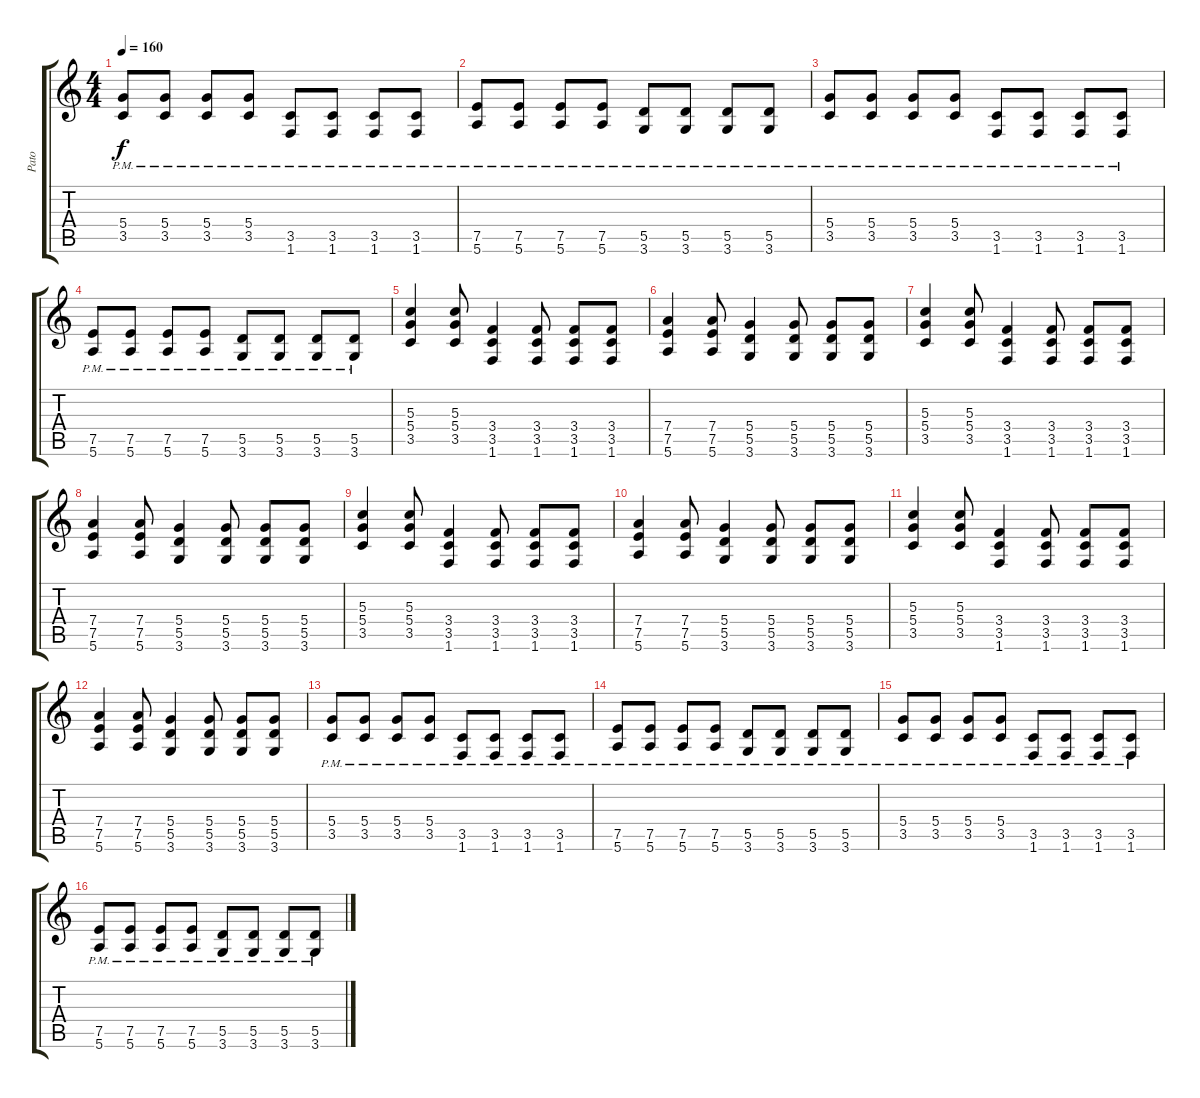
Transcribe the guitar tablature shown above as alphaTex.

\track ("Pato" "Pato") {instrument overdrivenguitar}
\staff {score tabs}
\tuning (E4 B3 G3 D3 A2 E2) {hide}
\ts (4 4)
\tempo 160
\clef g2
\ks c
(5.4{pm} 3.5{pm}).8{dy f} (5.4{pm} 3.5{pm}).8 (5.4{pm} 3.5{pm}).8 (5.4{pm} 3.5{pm}).8 (3.5{pm} 1.6{pm}).8 (3.5{pm} 1.6{pm}).8 (3.5{pm} 1.6{pm}).8 (3.5{pm} 1.6{pm}).8 |
(7.5{pm} 5.6{pm}).8 (7.5{pm} 5.6{pm}).8 (7.5{pm} 5.6{pm}).8 (7.5{pm} 5.6{pm}).8 (5.5{pm} 3.6{pm}).8 (5.5{pm} 3.6{pm}).8 (5.5{pm} 3.6{pm}).8 (5.5{pm} 3.6).8 |
(5.4{pm} 3.5{pm}).8 (5.4{pm} 3.5{pm}).8 (5.4{pm} 3.5{pm}).8 (5.4{pm} 3.5{pm}).8 (3.5{pm} 1.6{pm}).8 (3.5{pm} 1.6{pm}).8 (3.5{pm} 1.6{pm}).8 (3.5{pm} 1.6{pm}).8 |
(7.5{pm} 5.6{pm}).8 (7.5{pm} 5.6{pm}).8 (7.5{pm} 5.6{pm}).8 (7.5{pm} 5.6{pm}).8 (5.5{pm} 3.6{pm}).8 (5.5{pm} 3.6{pm}).8 (5.5{pm} 3.6{pm}).8 (5.5{pm} 3.6).8 |
(5.3 5.4 3.5).4 (5.3 5.4 3.5).8 (3.4 3.5 1.6).4 (3.4 3.5 1.6).8 (3.4 3.5 1.6).8 (3.4 3.5 1.6).8 |
(7.4 7.5 5.6).4 (7.4 7.5 5.6).8 (5.4 5.5 3.6).4 (5.4 5.5 3.6).8 (5.4 5.5 3.6).8 (5.4 5.5 3.6).8 |
(5.3 5.4 3.5).4 (5.3 5.4 3.5).8 (3.4 3.5 1.6).4 (3.4 3.5 1.6).8 (3.4 3.5 1.6).8 (3.4 3.5 1.6).8 |
(7.4 7.5 5.6).4 (7.4 7.5 5.6).8 (5.4 5.5 3.6).4 (5.4 5.5 3.6).8 (5.4 5.5 3.6).8 (5.4 5.5 3.6).8 |
(5.3 5.4 3.5).4 (5.3 5.4 3.5).8 (3.4 3.5 1.6).4 (3.4 3.5 1.6).8 (3.4 3.5 1.6).8 (3.4 3.5 1.6).8 |
(7.4 7.5 5.6).4 (7.4 7.5 5.6).8 (5.4 5.5 3.6).4 (5.4 5.5 3.6).8 (5.4 5.5 3.6).8 (5.4 5.5 3.6).8 |
(5.3 5.4 3.5).4 (5.3 5.4 3.5).8 (3.4 3.5 1.6).4 (3.4 3.5 1.6).8 (3.4 3.5 1.6).8 (3.4 3.5 1.6).8 |
(7.4 7.5 5.6).4 (7.4 7.5 5.6).8 (5.4 5.5 3.6).4 (5.4 5.5 3.6).8 (5.4 5.5 3.6).8 (5.4 5.5 3.6).8 |
(5.4{pm} 3.5{pm}).8 (5.4{pm} 3.5{pm}).8 (5.4{pm} 3.5{pm}).8 (5.4{pm} 3.5{pm}).8 (3.5{pm} 1.6{pm}).8 (3.5{pm} 1.6{pm}).8 (3.5{pm} 1.6{pm}).8 (3.5{pm} 1.6{pm}).8 |
(7.5{pm} 5.6{pm}).8 (7.5{pm} 5.6{pm}).8 (7.5{pm} 5.6{pm}).8 (7.5{pm} 5.6{pm}).8 (5.5{pm} 3.6{pm}).8 (5.5{pm} 3.6{pm}).8 (5.5{pm} 3.6{pm}).8 (5.5{pm} 3.6).8 |
(5.4{pm} 3.5{pm}).8 (5.4{pm} 3.5{pm}).8 (5.4{pm} 3.5{pm}).8 (5.4{pm} 3.5{pm}).8 (3.5{pm} 1.6{pm}).8 (3.5{pm} 1.6{pm}).8 (3.5{pm} 1.6{pm}).8 (3.5{pm} 1.6{pm}).8 |
(7.5{pm} 5.6{pm}).8 (7.5{pm} 5.6{pm}).8 (7.5{pm} 5.6{pm}).8 (7.5{pm} 5.6{pm}).8 (5.5{pm} 3.6{pm}).8 (5.5{pm} 3.6{pm}).8 (5.5{pm} 3.6{pm}).8 (5.5{pm} 3.6).8
